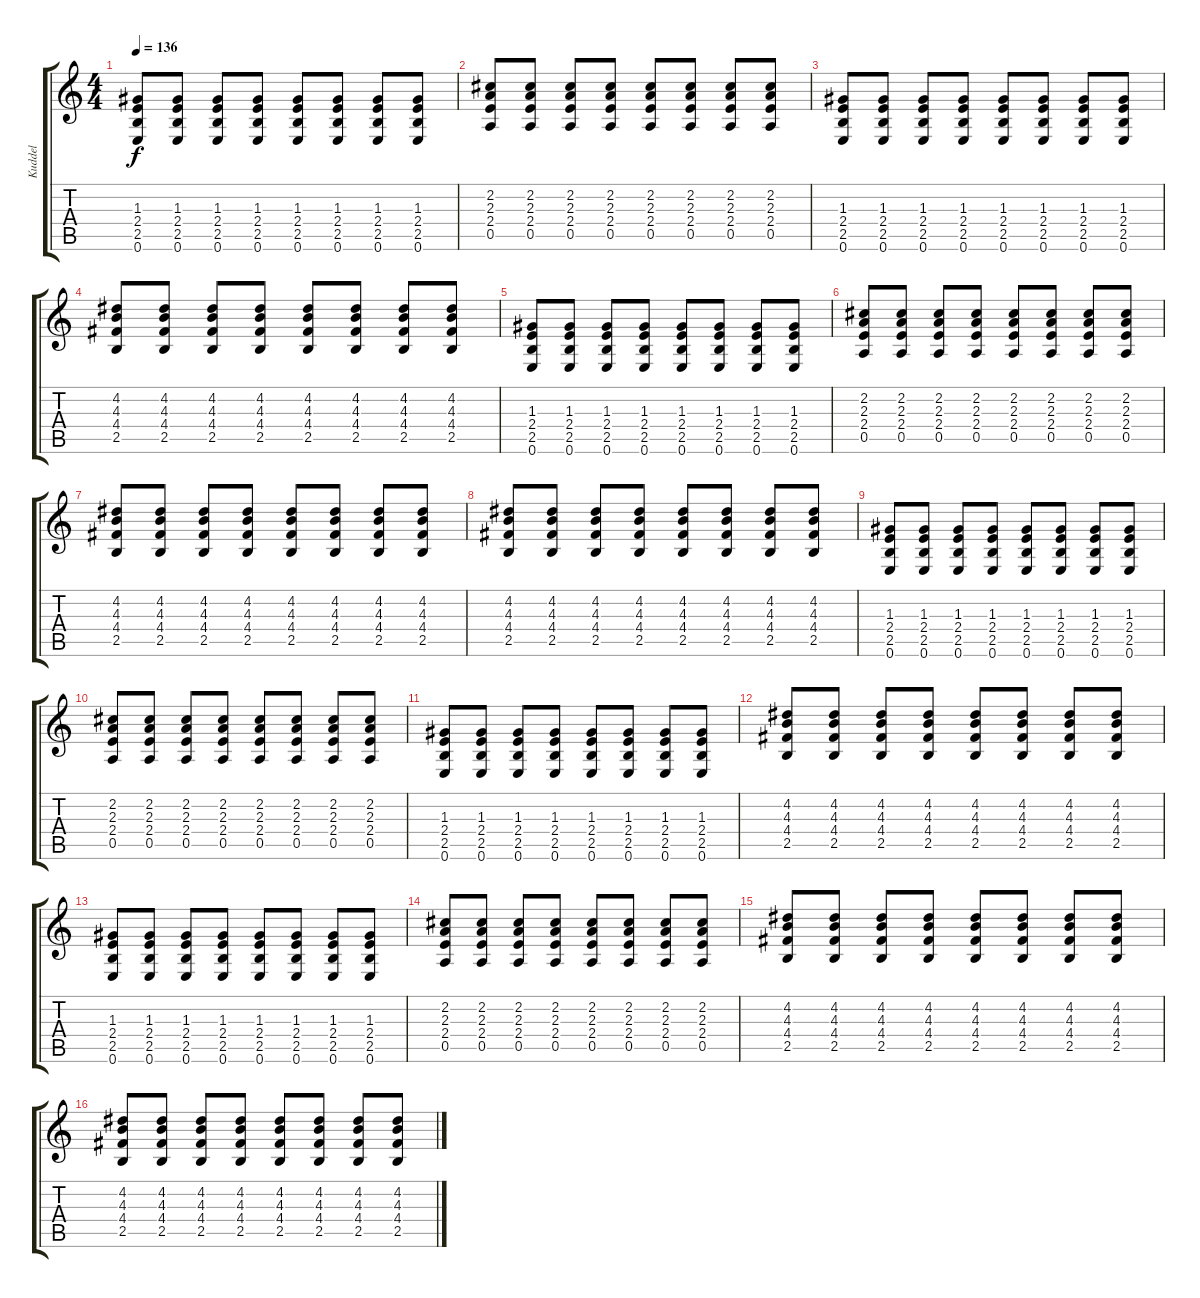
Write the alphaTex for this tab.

\track ("Kuddel" "Kuddel") {instrument electricguitarclean}
\staff {score tabs}
\tuning (E4 B3 G3 D3 A2 E2) {hide}
\ts (4 4)
\tempo 136
\clef g2
\ks c
(1.3 2.4 2.5 0.6).8{dy f volume 10} (1.3 2.4 2.5 0.6).8 (1.3 2.4 2.5 0.6).8 (1.3 2.4 2.5 0.6).8 (1.3 2.4 2.5 0.6).8 (1.3 2.4 2.5 0.6).8 (1.3 2.4 2.5 0.6).8 (1.3 2.4 2.5 0.6).8 |
(2.2 2.3 2.4 0.5).8 (2.2 2.3 2.4 0.5).8 (2.2 2.3 2.4 0.5).8 (2.2 2.3 2.4 0.5).8 (2.2 2.3 2.4 0.5).8 (2.2 2.3 2.4 0.5).8 (2.2 2.3 2.4 0.5).8 (2.2 2.3 2.4 0.5).8 |
(1.3 2.4 2.5 0.6).8 (1.3 2.4 2.5 0.6).8 (1.3 2.4 2.5 0.6).8 (1.3 2.4 2.5 0.6).8 (1.3 2.4 2.5 0.6).8 (1.3 2.4 2.5 0.6).8 (1.3 2.4 2.5 0.6).8 (1.3 2.4 2.5 0.6).8 |
(4.2 4.3 4.4 2.5).8 (4.2 4.3 4.4 2.5).8 (4.2 4.3 4.4 2.5).8 (4.2 4.3 4.4 2.5).8 (4.2 4.3 4.4 2.5).8 (4.2 4.3 4.4 2.5).8 (4.2 4.3 4.4 2.5).8 (4.2 4.3 4.4 2.5).8 |
(1.3 2.4 2.5 0.6).8{volume 7} (1.3 2.4 2.5 0.6).8 (1.3 2.4 2.5 0.6).8 (1.3 2.4 2.5 0.6).8 (1.3 2.4 2.5 0.6).8 (1.3 2.4 2.5 0.6).8 (1.3 2.4 2.5 0.6).8 (1.3 2.4 2.5 0.6).8 |
(2.2 2.3 2.4 0.5).8 (2.2 2.3 2.4 0.5).8 (2.2 2.3 2.4 0.5).8 (2.2 2.3 2.4 0.5).8 (2.2 2.3 2.4 0.5).8 (2.2 2.3 2.4 0.5).8 (2.2 2.3 2.4 0.5).8 (2.2 2.3 2.4 0.5).8 |
(4.2 4.3 4.4 2.5).8 (4.2 4.3 4.4 2.5).8 (4.2 4.3 4.4 2.5).8 (4.2 4.3 4.4 2.5).8 (4.2 4.3 4.4 2.5).8 (4.2 4.3 4.4 2.5).8 (4.2 4.3 4.4 2.5).8 (4.2 4.3 4.4 2.5).8 |
(4.2 4.3 4.4 2.5).8 (4.2 4.3 4.4 2.5).8 (4.2 4.3 4.4 2.5).8 (4.2 4.3 4.4 2.5).8 (4.2 4.3 4.4 2.5).8 (4.2 4.3 4.4 2.5).8 (4.2 4.3 4.4 2.5).8 (4.2 4.3 4.4 2.5).8 |
(1.3 2.4 2.5 0.6).8{volume 4} (1.3 2.4 2.5 0.6).8 (1.3 2.4 2.5 0.6).8 (1.3 2.4 2.5 0.6).8 (1.3 2.4 2.5 0.6).8 (1.3 2.4 2.5 0.6).8 (1.3 2.4 2.5 0.6).8 (1.3 2.4 2.5 0.6).8 |
(2.2 2.3 2.4 0.5).8 (2.2 2.3 2.4 0.5).8 (2.2 2.3 2.4 0.5).8 (2.2 2.3 2.4 0.5).8 (2.2 2.3 2.4 0.5).8 (2.2 2.3 2.4 0.5).8 (2.2 2.3 2.4 0.5).8 (2.2 2.3 2.4 0.5).8 |
(1.3 2.4 2.5 0.6).8 (1.3 2.4 2.5 0.6).8 (1.3 2.4 2.5 0.6).8 (1.3 2.4 2.5 0.6).8 (1.3 2.4 2.5 0.6).8 (1.3 2.4 2.5 0.6).8 (1.3 2.4 2.5 0.6).8 (1.3 2.4 2.5 0.6).8 |
(4.2 4.3 4.4 2.5).8 (4.2 4.3 4.4 2.5).8 (4.2 4.3 4.4 2.5).8 (4.2 4.3 4.4 2.5).8 (4.2 4.3 4.4 2.5).8 (4.2 4.3 4.4 2.5).8 (4.2 4.3 4.4 2.5).8 (4.2 4.3 4.4 2.5).8 |
(1.3 2.4 2.5 0.6).8{volume 0} (1.3 2.4 2.5 0.6).8 (1.3 2.4 2.5 0.6).8 (1.3 2.4 2.5 0.6).8 (1.3 2.4 2.5 0.6).8 (1.3 2.4 2.5 0.6).8 (1.3 2.4 2.5 0.6).8 (1.3 2.4 2.5 0.6).8 |
(2.2 2.3 2.4 0.5).8 (2.2 2.3 2.4 0.5).8 (2.2 2.3 2.4 0.5).8 (2.2 2.3 2.4 0.5).8 (2.2 2.3 2.4 0.5).8 (2.2 2.3 2.4 0.5).8 (2.2 2.3 2.4 0.5).8 (2.2 2.3 2.4 0.5).8 |
(4.2 4.3 4.4 2.5).8 (4.2 4.3 4.4 2.5).8 (4.2 4.3 4.4 2.5).8 (4.2 4.3 4.4 2.5).8 (4.2 4.3 4.4 2.5).8 (4.2 4.3 4.4 2.5).8 (4.2 4.3 4.4 2.5).8 (4.2 4.3 4.4 2.5).8 |
(4.2 4.3 4.4 2.5).8 (4.2 4.3 4.4 2.5).8 (4.2 4.3 4.4 2.5).8 (4.2 4.3 4.4 2.5).8 (4.2 4.3 4.4 2.5).8 (4.2 4.3 4.4 2.5).8 (4.2 4.3 4.4 2.5).8 (4.2 4.3 4.4 2.5).8
